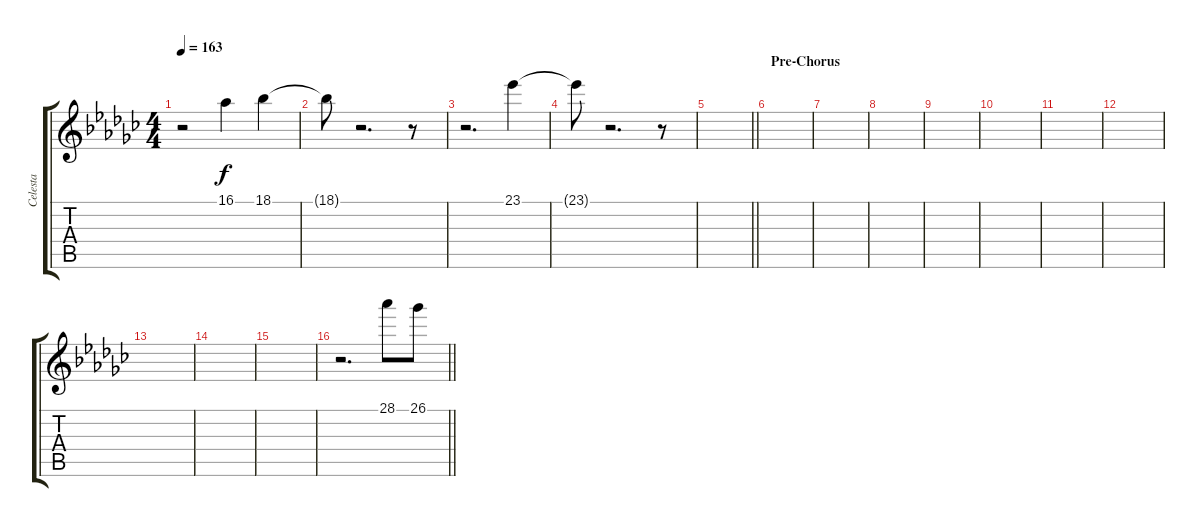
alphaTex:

\track ("Celesta" "Celesta") {instrument celesta}
\staff {score tabs}
\tuning (E4 B3 G3 D3 A2 E2) {hide}
\ts (4 4)
\tempo 163
\clef g2
\ks gb
r.2{dy f} 16.1.4 18.1.4 |
18.1{t}.8 r.2{d} r.8 |
r.2{d} 23.1.4 |
23.1{t}.8 r.2{d} r.8 |
\barLineRight lightlight
|
\section ("" "Pre-Chorus")
|
|
|
|
|
|
|
|
|
|
\barLineRight lightlight
r.2{d} 28.1.8 26.1.8
